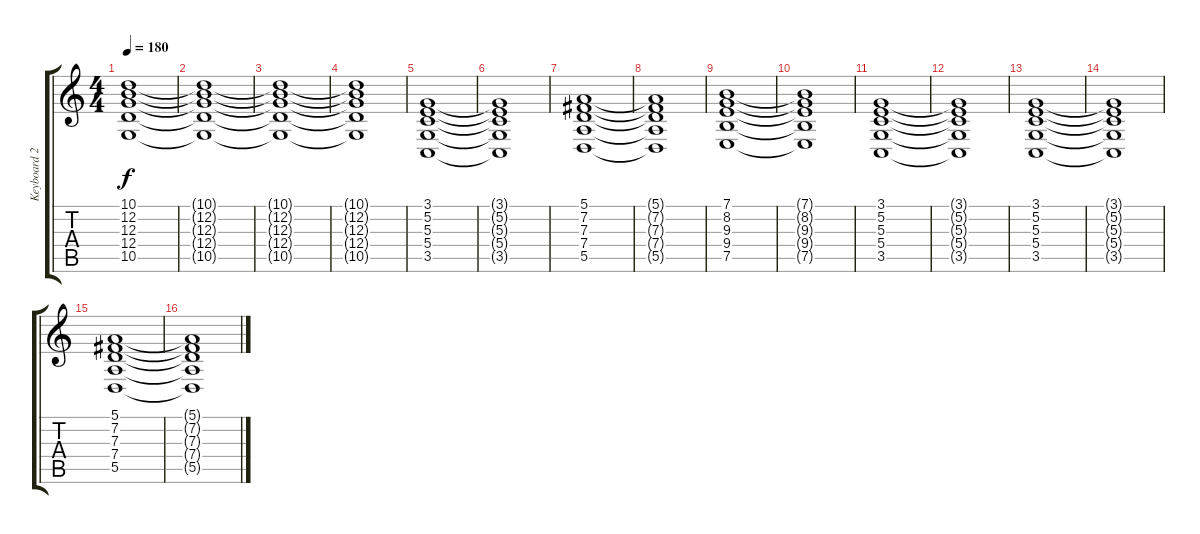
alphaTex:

\track ("Keyboard 2" "Keyboard 2") {instrument stringensemble1}
\staff {score tabs}
\tuning (E4 B3 G3 D3 A2 E2) {hide}
\ts (4 4)
\tempo 180
\clef g2
\ks c
(10.1 12.2 12.3 12.4 10.5).1{dy f} |
(10.1{t} 12.2{t} 12.3{t} 12.4{t} 10.5{t}).1 |
(10.1{t} 12.2{t} 12.3{t} 12.4{t} 10.5{t}).1 |
(10.1{t} 12.2{t} 12.3{t} 12.4{t} 10.5{t}).1 |
(3.1 5.2 5.3 5.4 3.5).1 |
(3.1{t} 5.2{t} 5.3{t} 5.4{t} 3.5{t}).1 |
(5.1 7.2 7.3 7.4 5.5).1 |
(5.1{t} 7.2{t} 7.3{t} 7.4{t} 5.5{t}).1 |
(7.1 8.2 9.3 9.4 7.5).1 |
(7.1{t} 8.2{t} 9.3{t} 9.4{t} 7.5{t}).1 |
(3.1 5.2 5.3 5.4 3.5).1 |
(3.1{t} 5.2{t} 5.3{t} 5.4{t} 3.5{t}).1 |
(3.1 5.2 5.3 5.4 3.5).1 |
(3.1{t} 5.2{t} 5.3{t} 5.4{t} 3.5{t}).1 |
(5.1 7.2 7.3 7.4 5.5).1 |
(5.1{t} 7.2{t} 7.3{t} 7.4{t} 5.5{t}).1
